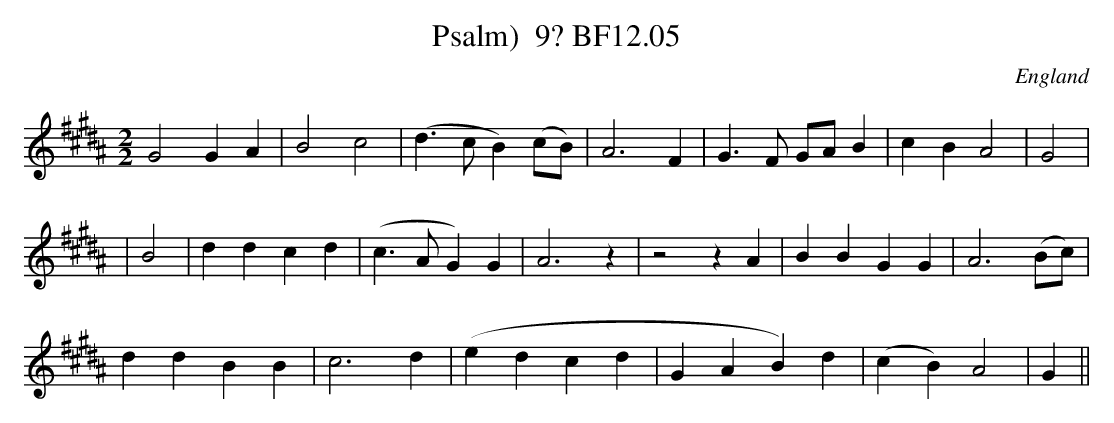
X:1
T:Psalm)  9? BF12.05
M:2/2
L:1/4
O:England
K:B_ maj
G2GA|B2c2|(d>cB)(c/2B/2)|A3F|G>F G/2A/2 B|cBA2|G2|!
|B2|ddcd|(c>AG)G|A3z|z2zA|BBGG|A3(B/2c/2)|!ddBB|c3d|(edcd|GAB)d|(cB)A2|G
4||
